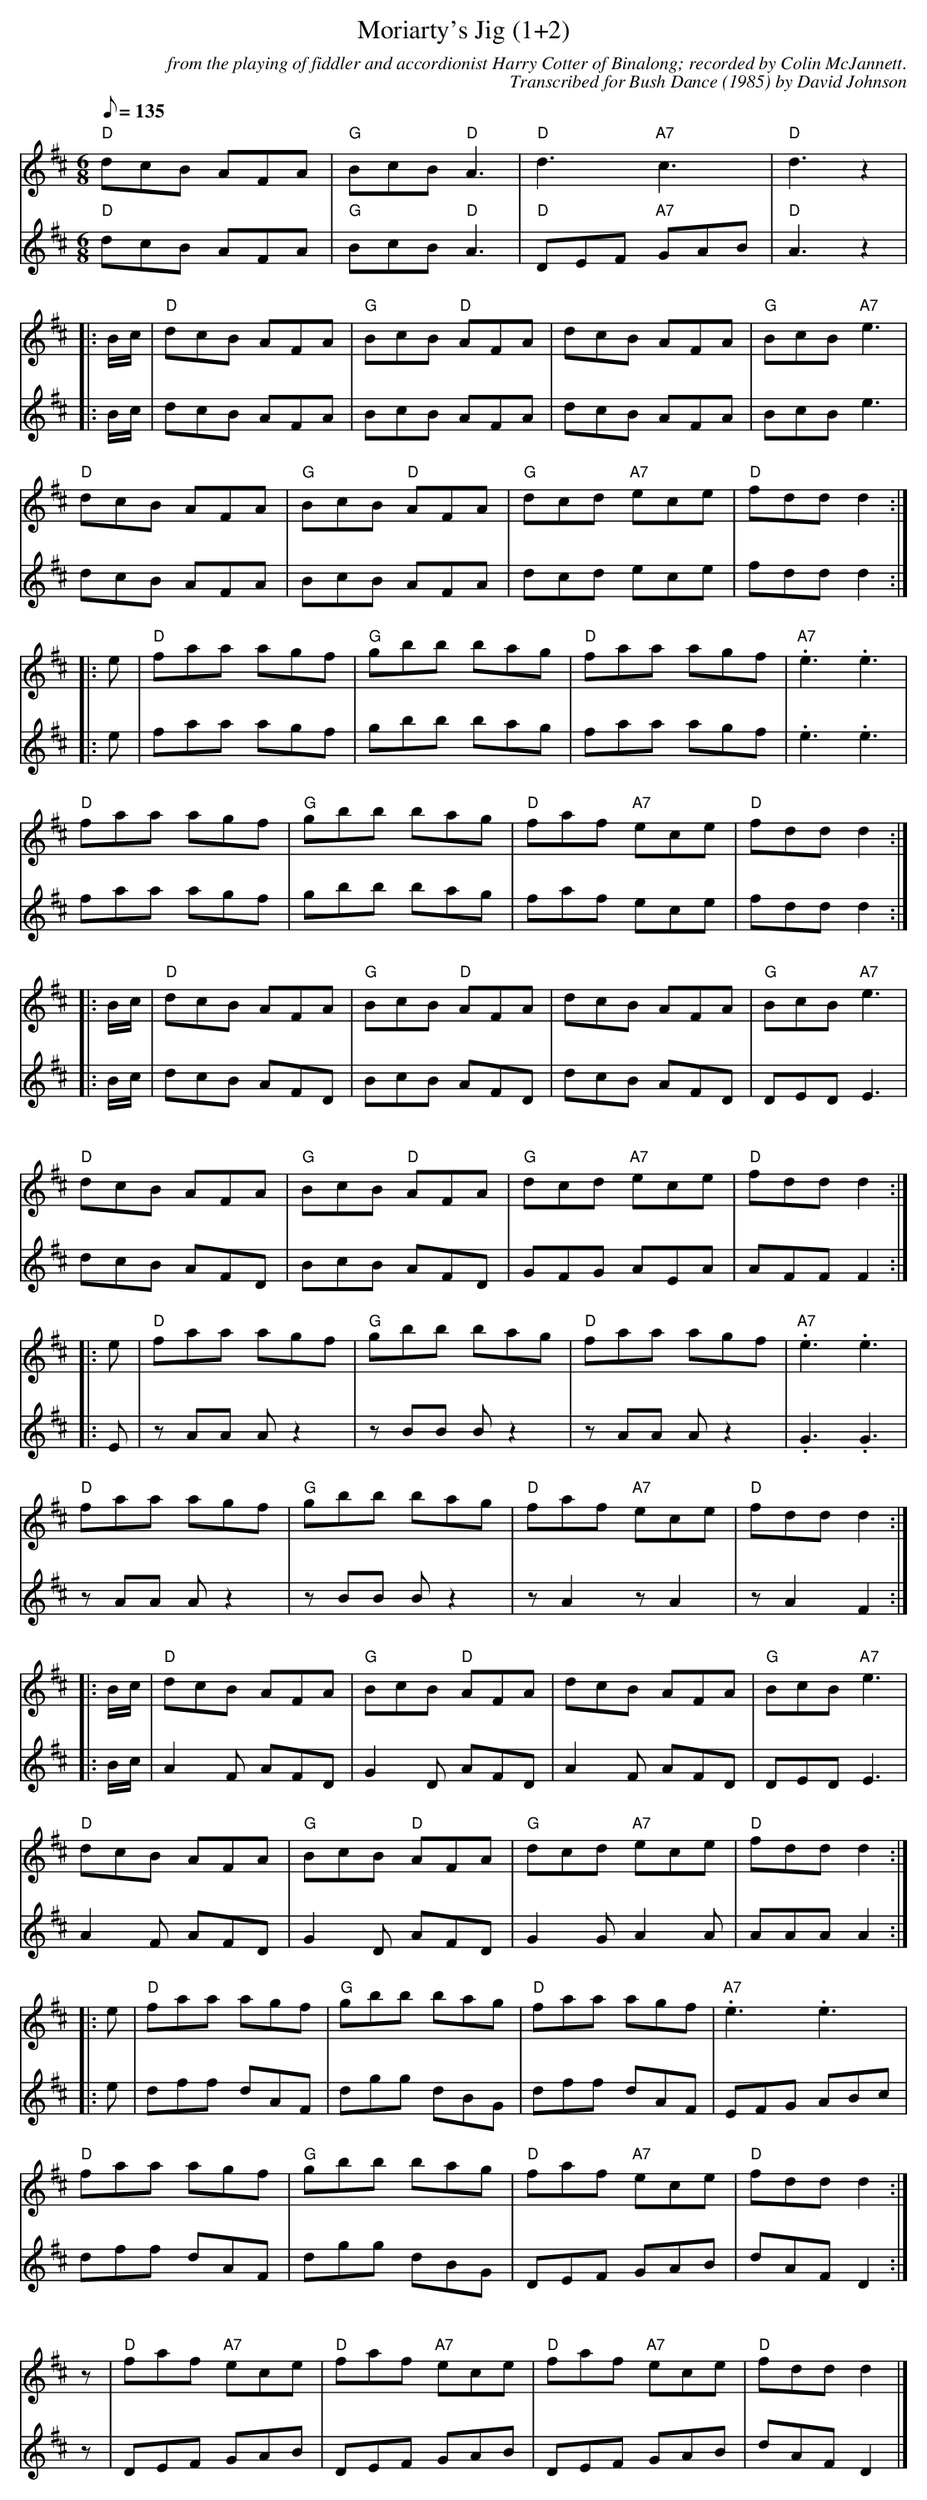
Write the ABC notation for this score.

X:1
T:Moriarty's Jig (1+2)
C:from the playing of fiddler and accordionist Harry Cotter of Binalong; recorded by Colin McJannett.
C:Transcribed for Bush Dance (1985) by David Johnson
M:6/8
L:1/8
Q:135
K:D
V:1
"D"dcB AFA|"G"BcB "D"A3|"D"d3 "A7"c3|"D"d3z2|
|:B/c/|"D"dcB AFA|"G"BcB "D"AFA|dcB AFA|"G"BcB "A7"e3|
"D"dcB AFA|"G"BcB "D"AFA|"G"dcd "A7"ece|"D"fdd d2:|
|:e|"D"faa agf|"G"gbb bag|"D"faa agf|"A7".e3 .e3|
"D"faa agf|"G"gbb bag|"D"faf "A7"ece|"D"fdd d2:|
|:B/c/|"D"dcB AFA|"G"BcB "D"AFA|dcB AFA|"G"BcB "A7"e3|
"D"dcB AFA|"G"BcB "D"AFA|"G"dcd "A7"ece|"D"fdd d2:|
|:e|"D"faa agf|"G"gbb bag|"D"faa agf|"A7".e3 .e3|
"D"faa agf|"G"gbb bag|"D"faf "A7"ece|"D"fdd d2:|
|:B/c/|"D"dcB AFA|"G"BcB "D"AFA|dcB AFA|"G"BcB "A7"e3|
"D"dcB AFA|"G"BcB "D"AFA|"G"dcd "A7"ece|"D"fdd d2:|
|:e|"D"faa agf|"G"gbb bag|"D"faa agf|"A7".e3 .e3|
"D"faa agf|"G"gbb bag|"D"faf "A7"ece|"D"fdd d2:|
z|"D"faf "A7"ece|"D"faf "A7"ece|"D"faf "A7"ece|"D"fdd d2|]
V:2
"D"dcB AFA|"G"BcB "D"A3|"D"DEF "A7"GAB|"D"A3z2|
|:B/c/|dcB AFA|BcB AFA|dcB AFA|BcB e3|
dcB AFA|BcB AFA|dcd ece|fdd d2:|
|:e|faa agf|gbb bag|faa agf|.e3 .e3|
faa agf|gbb bag|faf ece|fdd d2:|
|:B/c/|dcB AFD|BcB AFD|dcB AFD|DED E3|
dcB AFD|BcB AFD|GFG AEA|AFF F2:|
|:E|zAA Az2|zBB Bz2|zAA Az2|.G3 .G3|
zAA Az2|zBB Bz2|zA2 zA2|zA2 F2:|
|:B/c/|A2F AFD|G2D AFD|A2F AFD|DED E3|
A2F AFD|G2D AFD|G2G A2A|AAA A2:|
|:e|dff dAF|dgg dBG|dff dAF|EFG ABc|
dff dAF|dgg dBG|DEF GAB|dAF D2:|
z|DEF GAB|DEF GAB|DEF GAB|dAF D2|]
